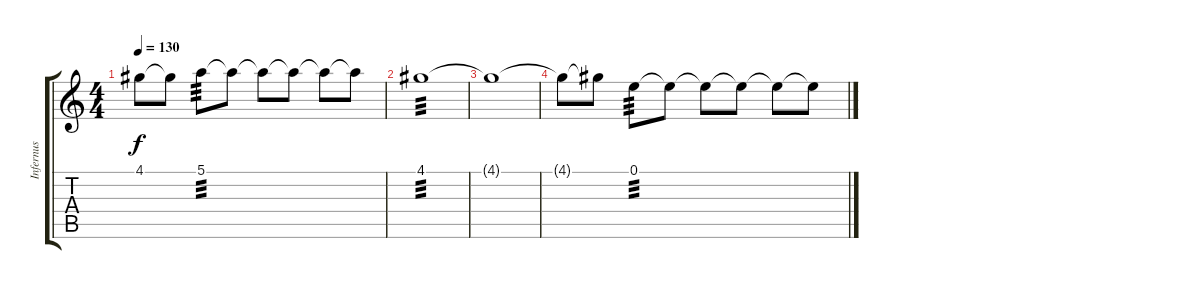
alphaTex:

\track ("Infernus" "Infernus") {instrument distortionguitar}
\staff {score tabs}
\tuning (E4 B3 G3 D3 A2 E2) {hide}
\ts (4 4)
\tempo 130
\clef g2
\ks c
4.1{t}.8{dy f} 4.1{t}.8 5.1.8{tp 3} 5.1{t}.8 5.1{t}.8 5.1{t}.8 5.1{t}.8 5.1{t}.8 |
4.1.1{tp 3} |
4.1{t}.1 |
4.1{t}.8 4.1{t}.8 0.1.8{tp 3} 0.1{t}.8 0.1{t}.8 0.1{t}.8 0.1{t}.8 0.1{t}.8
